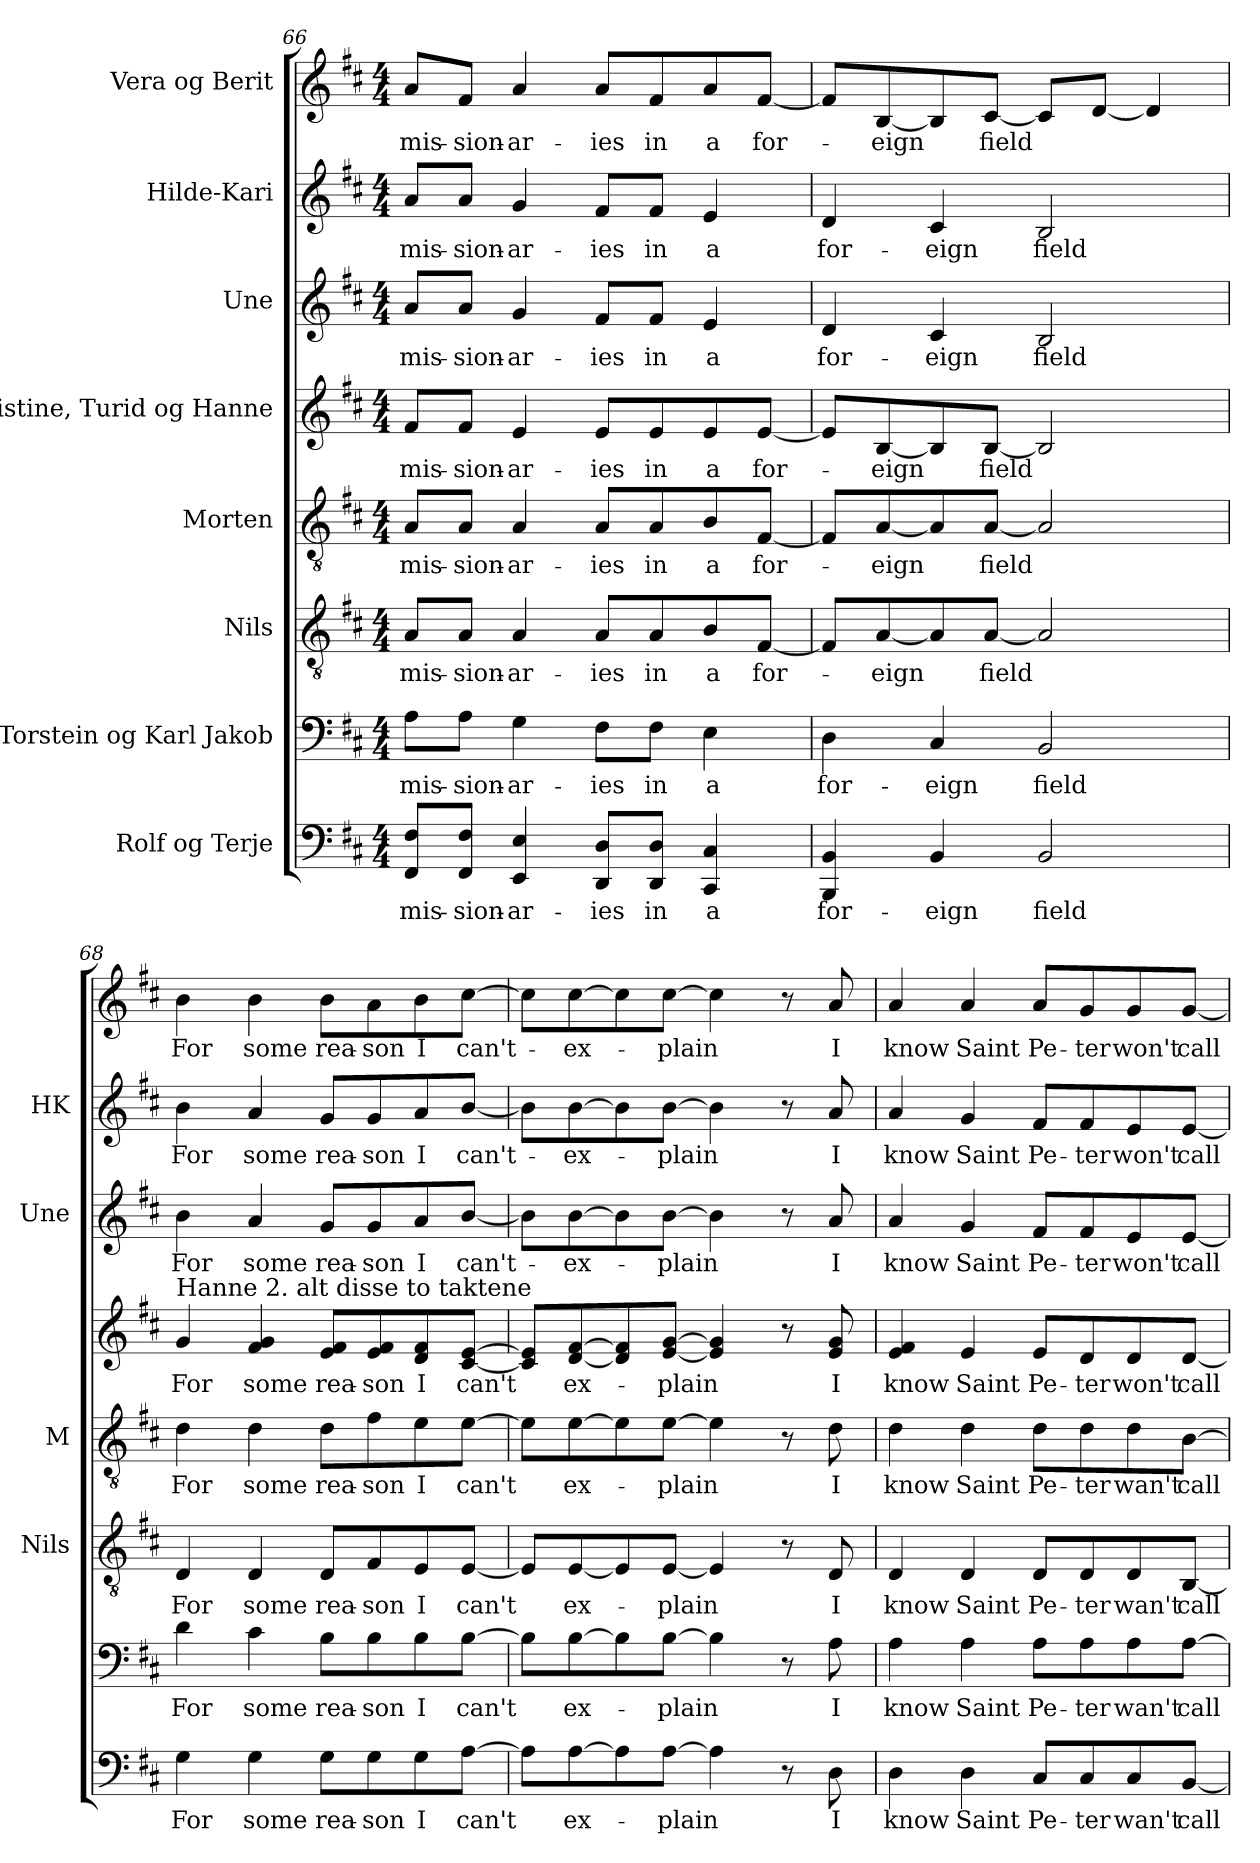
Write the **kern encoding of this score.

**kern	**text	**kern	**text	**kern	**text	**kern	**text	**kern	**text	**kern	**text	**kern	**text	**kern	**text
*part8	*part8	*part7	*part7	*part6	*part6	*part5	*part5	*part4	*part4	*part3	*part3	*part2	*part2	*part1	*part1
*staff8	*staff8	*staff7	*staff7	*staff6	*staff6	*staff5	*staff5	*staff4	*staff4	*staff3	*staff3	*staff2	*staff2	*staff1	*staff1
*I"Rolf og Terje	*	*I"Torstein og Karl Jakob	*	*I"Nils	*	*I"Morten	*	*I"Kristine, Turid og Hanne	*	*I"Une	*	*I"Hilde-Kari	*	*I"Vera og Berit	*
*	*	*	*	*I'Nils	*	*I'M	*	*	*	*I'Une	*	*I'HK	*	*	*
!!LO:PB:g=z
*clefF4	*	*clefF4	*	*clefGv2	*	*clefGv2	*	*clefG2	*	*clefG2	*	*clefG2	*	*clefG2	*
*k[f#c#]	*	*k[f#c#]	*	*k[f#c#]	*	*k[f#c#]	*	*k[f#c#]	*	*k[f#c#]	*	*k[f#c#]	*	*k[f#c#]	*
*M4/4	*	*M4/4	*	*M4/4	*	*M4/4	*	*M4/4	*	*M4/4	*	*M4/4	*	*M4/4	*
=66	=66	=66	=66	=66	=66	=66	=66	=66	=66	=66	=66	=66	=66	=66	=66
!	!LO:LY:b	!	!LO:LY:b	!	!LO:LY:b	!	!LO:LY:b	!	!LO:LY:b	!	!LO:LY:b	!	!LO:LY:b	!	!LO:LY:b
8FF#/ 8F#/L	mis-	8A\L	mis-	8A/L	mis-	8A/L	mis-	8f#/L	mis-	8a/L	mis-	8a/L	mis-	8a/L	mis-
!	!LO:LY:b	!	!LO:LY:b	!	!LO:LY:b	!	!LO:LY:b	!	!LO:LY:b	!	!LO:LY:b	!	!LO:LY:b	!	!LO:LY:b
8FF#/ 8F#/J	-sion-	8A\J	-sion-	8A/J	-sion-	8A/J	-sion-	8f#/J	-sion-	8a/J	-sion-	8a/J	-sion-	8f#/J	-sion-
!	!LO:LY:b	!	!LO:LY:b	!	!LO:LY:b	!	!LO:LY:b	!	!LO:LY:b	!	!LO:LY:b	!	!LO:LY:b	!	!LO:LY:b
4EE/ 4E/	-ar-	4G\	-ar-	4A/	-ar-	4A/	-ar-	4e/	-ar-	4g/	-ar-	4g/	-ar-	4a/	-ar-
!	!LO:LY:b	!	!LO:LY:b	!	!LO:LY:b	!	!LO:LY:b	!	!LO:LY:b	!	!LO:LY:b	!	!LO:LY:b	!	!LO:LY:b
8DD/ 8D/L	-ies	8F#\L	-ies	8A/L	-ies	8A/L	-ies	8e/L	-ies	8f#/L	-ies	8f#/L	-ies	8a/L	-ies
!	!LO:LY:b	!	!LO:LY:b	!	!LO:LY:b	!	!LO:LY:b	!	!LO:LY:b	!	!LO:LY:b	!	!LO:LY:b	!	!LO:LY:b
8DD/ 8D/J	in	8F#\J	in	8A/	in	8A/	in	8e/	in	8f#/J	in	8f#/J	in	8f#/	in
!	!LO:LY:b	!	!LO:LY:b	!	!LO:LY:b	!	!LO:LY:b	!	!LO:LY:b	!	!LO:LY:b	!	!LO:LY:b	!	!LO:LY:b
4CC#/ 4C#/	a	4E\	a	8B/	a	8B/	a	8e/	a	4e/	a	4e/	a	8a/	a
!	!	!	!	!	!LO:LY:b	!	!LO:LY:b	!	!LO:LY:b	!	!	!	!	!	!LO:LY:b
.	.	.	.	[8F#/J	for-	[8F#/J	for-	[8e/J	for-	.	.	.	.	[8f#/J	for-
=67	=67	=67	=67	=67	=67	=67	=67	=67	=67	=67	=67	=67	=67	=67	=67
!	!LO:LY:b	!	!LO:LY:b	!	!	!	!	!	!	!	!LO:LY:b	!	!LO:LY:b	!	!
4BBB/ 4BB/	for-	4D\	for-	8F#/L]	.	8F#/L]	.	8e/L]	.	4d/	for-	4d/	for-	8f#/L]	.
!	!	!	!	!	!LO:LY:b	!	!LO:LY:b	!	!LO:LY:b	!	!	!	!	!	!LO:LY:b
.	.	.	.	[8A/	-eign	[8A/	-eign	[8B/	-eign	.	.	.	.	[8B/	-eign
!	!LO:LY:b	!	!LO:LY:b	!	!	!	!	!	!	!	!LO:LY:b	!	!LO:LY:b	!	!
4BB/	-eign	4C#/	-eign	8A/]	.	8A/]	.	8B/]	.	4c#/	-eign	4c#/	-eign	8B/]	.
!	!	!	!	!	!LO:LY:b	!	!LO:LY:b	!	!LO:LY:b	!	!	!	!	!	!LO:LY:b
.	.	.	.	[8A/J	field	[8A/J	field	[8B/J	field	.	.	.	.	[8c#/J	field
!	!LO:LY:b	!	!LO:LY:b	!	!	!	!	!	!	!	!LO:LY:b	!	!LO:LY:b	!	!
2BB/	field	2BB/	field	2A/]	.	2A/]	.	2B/]	.	2B/	field	2B/	field	8c#/L]	.
.	.	.	.	.	.	.	.	.	.	.	.	.	.	[8d/J	.
.	.	.	.	.	.	.	.	.	.	.	.	.	.	4d/]	.
=68	=68	=68	=68	=68	=68	=68	=68	=68	=68	=68	=68	=68	=68	=68	=68
!	!	!	!	!	!	!	!	!LO:TX:a:t=Hanne 2. alt disse to taktene	!	!	!	!	!	!	!
!	!LO:LY:b	!	!LO:LY:b	!	!LO:LY:b	!	!LO:LY:b	!	!LO:LY:b	!	!LO:LY:b	!	!LO:LY:b	!	!LO:LY:b
4G\	For	4d\	For	4D/	For	4d\	For	4g/	For	4b\	For	4b\	For	4b\	For
!	!LO:LY:b	!	!LO:LY:b	!	!LO:LY:b	!	!LO:LY:b	!	!LO:LY:b	!	!LO:LY:b	!	!LO:LY:b	!	!LO:LY:b
4G\	some	4c#\	some	4D/	some	4d\	some	4f#/ 4g/	some	4a/	some	4a/	some	4b\	some
!	!LO:LY:b	!	!LO:LY:b	!	!LO:LY:b	!	!LO:LY:b	!	!LO:LY:b	!	!LO:LY:b	!	!LO:LY:b	!	!LO:LY:b
8G\L	rea-	8B\L	rea-	8D/L	rea-	8d\L	rea-	8e/ 8f#/L	rea-	8g/L	rea-	8g/L	rea-	8b\L	rea-
!	!LO:LY:b	!	!LO:LY:b	!	!LO:LY:b	!	!LO:LY:b	!	!LO:LY:b	!	!LO:LY:b	!	!LO:LY:b	!	!LO:LY:b
8G\	-son	8B\	-son	8F#/	-son	8f#\	-son	8e/ 8f#/	-son	8g/	-son	8g/	-son	8a\	-son
!	!LO:LY:b	!	!LO:LY:b	!	!LO:LY:b	!	!LO:LY:b	!	!LO:LY:b	!	!LO:LY:b	!	!LO:LY:b	!	!LO:LY:b
8G\	I	8B\	I	8E/	I	8e\	I	8d/ 8f#/	I	8a/	I	8a/	I	8b\	I
!	!LO:LY:b	!	!LO:LY:b	!	!LO:LY:b	!	!LO:LY:b	!	!LO:LY:b	!	!LO:LY:b	!	!LO:LY:b	!	!LO:LY:b
[8A\J	can't	[8B\J	can't	[8E/J	can't	[8e\J	can't	[8c#/ [8e/J	can't	[8b/J	can't-	[8b/J	can't-	[8cc#\J	can't-
!!LO:PB:g=z
=69	=69	=69	=69	=69	=69	=69	=69	=69	=69	=69	=69	=69	=69	=69	=69
8A\L]	.	8B\L]	.	8E/L]	.	8e\L]	.	8c#/] 8e/]L	.	8b\L]	.	8b\L]	.	8cc#\L]	.
!	!LO:LY:b	!	!LO:LY:b	!	!LO:LY:b	!	!LO:LY:b	!	!LO:LY:b	!	!LO:LY:b	!	!LO:LY:b	!	!LO:LY:b
[8A\	ex-	[8B\	ex-	[8E/	ex-	[8e\	ex-	[8d/ [8f#/	ex-	[8b\	-ex-	[8b\	-ex-	[8cc#\	-ex-
8A\]	.	8B\]	.	8E/]	.	8e\]	.	8d/] 8f#/]	.	8b\]	.	8b\]	.	8cc#\]	.
!	!LO:LY:b	!	!LO:LY:b	!	!LO:LY:b	!	!LO:LY:b	!	!LO:LY:b	!	!LO:LY:b	!	!LO:LY:b	!	!LO:LY:b
[8A\J	-plain	[8B\J	-plain	[8E/J	-plain	[8e\J	-plain	[8e/ [8g/J	-plain	[8b\J	-plain	[8b\J	-plain	[8cc#\J	-plain
4A\]	.	4B\]	.	4E/]	.	4e\]	.	4e/] 4g/]	.	4b\]	.	4b\]	.	4cc#\]	.
8r	.	8r	.	8r	.	8r	.	8r	.	8r	.	8r	.	8r	.
!	!LO:LY:b	!	!LO:LY:b	!	!LO:LY:b	!	!LO:LY:b	!	!LO:LY:b	!	!LO:LY:b	!	!LO:LY:b	!	!LO:LY:b
8D\	I	8A\	I	8D/	I	8d\	I	8e/ 8g/	I	8a/	I	8a/	I	8a/	I
=70	=70	=70	=70	=70	=70	=70	=70	=70	=70	=70	=70	=70	=70	=70	=70
!	!LO:LY:b	!	!LO:LY:b	!	!LO:LY:b	!	!LO:LY:b	!	!LO:LY:b	!	!LO:LY:b	!	!LO:LY:b	!	!LO:LY:b
4D\	know	4A\	know	4D/	know	4d\	know	4e/ 4f#/	know	4a/	know	4a/	know	4a/	know
!	!LO:LY:b	!	!LO:LY:b	!	!LO:LY:b	!	!LO:LY:b	!	!LO:LY:b	!	!LO:LY:b	!	!LO:LY:b	!	!LO:LY:b
4D\	Saint	4A\	Saint	4D/	Saint	4d\	Saint	4e/	Saint	4g/	Saint	4g/	Saint	4a/	Saint
!	!LO:LY:b	!	!LO:LY:b	!	!LO:LY:b	!	!LO:LY:b	!	!LO:LY:b	!	!LO:LY:b	!	!LO:LY:b	!	!LO:LY:b
8C#/L	Pe-	8A\L	Pe-	8D/L	Pe-	8d\L	Pe-	8e/L	Pe-	8f#/L	Pe-	8f#/L	Pe-	8a/L	Pe-
!	!LO:LY:b	!	!LO:LY:b	!	!LO:LY:b	!	!LO:LY:b	!	!LO:LY:b	!	!LO:LY:b	!	!LO:LY:b	!	!LO:LY:b
8C#/	-ter	8A\	-ter	8D/	-ter	8d\	-ter	8d/	-ter	8f#/	-ter	8f#/	-ter	8g/	-ter
!	!LO:LY:b	!	!LO:LY:b	!	!LO:LY:b	!	!LO:LY:b	!	!LO:LY:b	!	!LO:LY:b	!	!LO:LY:b	!	!LO:LY:b
8C#/	wan't	8A\	wan't	8D/	wan't	8d\	wan't	8d/	won't	8e/	won't	8e/	won't	8g/	won't
!	!LO:LY:b	!	!LO:LY:b	!	!LO:LY:b	!	!LO:LY:b	!	!LO:LY:b	!	!LO:LY:b	!	!LO:LY:b	!	!LO:LY:b
[8BB/J	call	[8A\J	call	[8BB/J	call	[8B\J	call	[8d/J	call	[8e/J	call	[8e/J	call	[8g/J	call-
=	=	=	=	=	=	=	=	=	=	=	=	=	=	=	=
*-	*-	*-	*-	*-	*-	*-	*-	*-	*-	*-	*-	*-	*-	*-	*-
